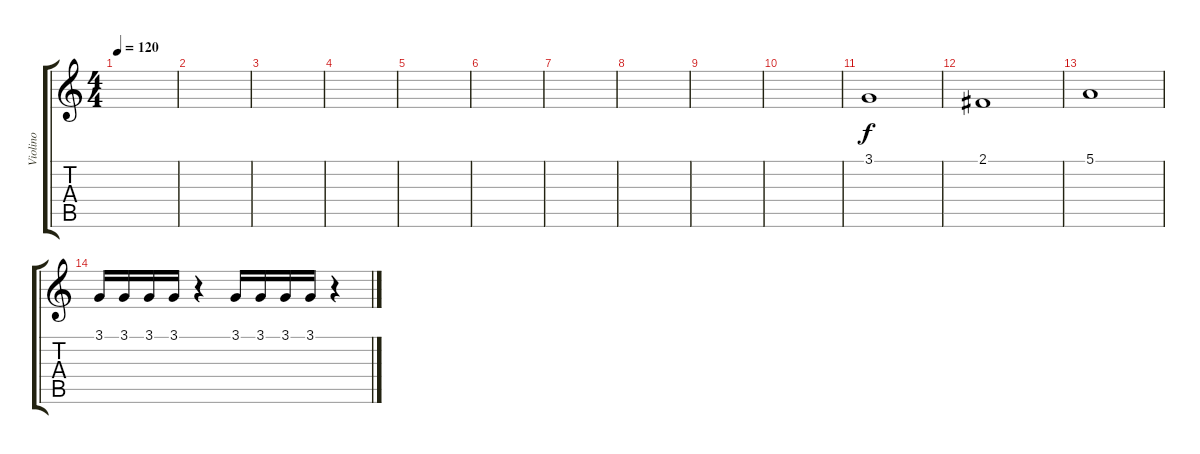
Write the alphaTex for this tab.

\track ("Violino" "Violino") {instrument violin}
\staff {score tabs}
\tuning (E4 B3 G3 D3 A2 E2) {hide}
\ts (4 4)
\tempo 120
\clef g2
\ks c
|
|
|
|
|
|
|
|
|
|
3.1.1 |
2.1.1 |
5.1.1 |
3.1.16 3.1.16 3.1.16 3.1.16 r.4 3.1.16 3.1.16 3.1.16 3.1.16 r.4
